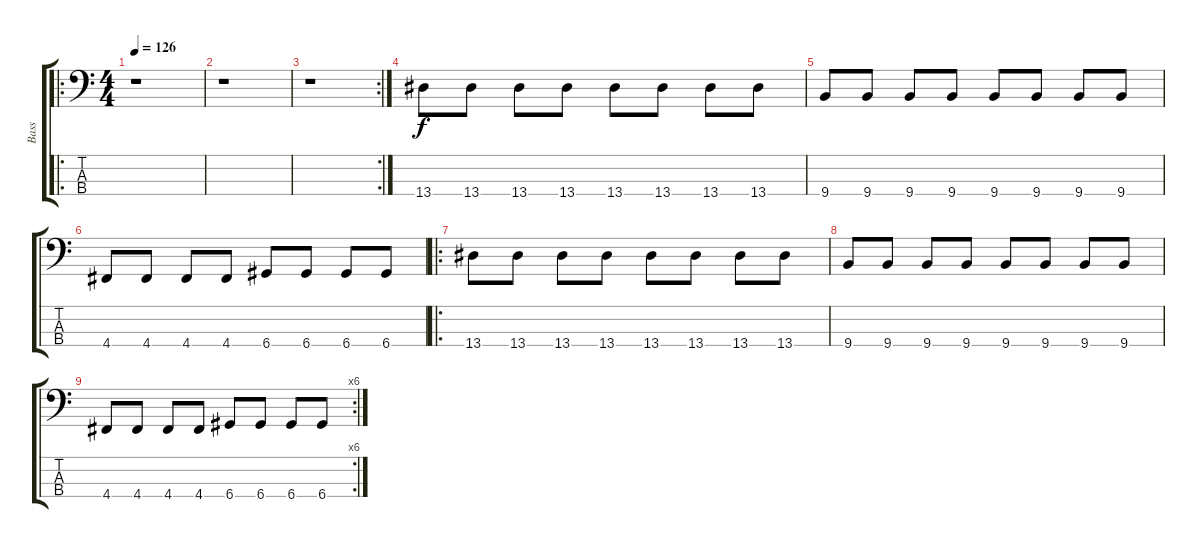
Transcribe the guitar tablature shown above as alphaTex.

\track ("Bass" "Bass") {instrument electricbassfinger}
\staff {score tabs}
\tuning (G2 D2 A1 D1) {hide}
\ro
\ts (4 4)
\tempo 126
\clef f4
\ks c
r.1{dy f} |
r.1 |
\rc 2
r.1 |
13.4.8 13.4.8 13.4.8 13.4.8 13.4.8 13.4.8 13.4.8 13.4.8 |
9.4.8 9.4.8 9.4.8 9.4.8 9.4.8 9.4.8 9.4.8 9.4.8 |
4.4.8 4.4.8 4.4.8 4.4.8 6.4.8 6.4.8 6.4.8 6.4.8 |
\ro
13.4.8 13.4.8 13.4.8 13.4.8 13.4.8 13.4.8 13.4.8 13.4.8 |
9.4.8 9.4.8 9.4.8 9.4.8 9.4.8 9.4.8 9.4.8 9.4.8 |
\rc 6
4.4.8 4.4.8 4.4.8 4.4.8 6.4.8 6.4.8 6.4.8 6.4.8
